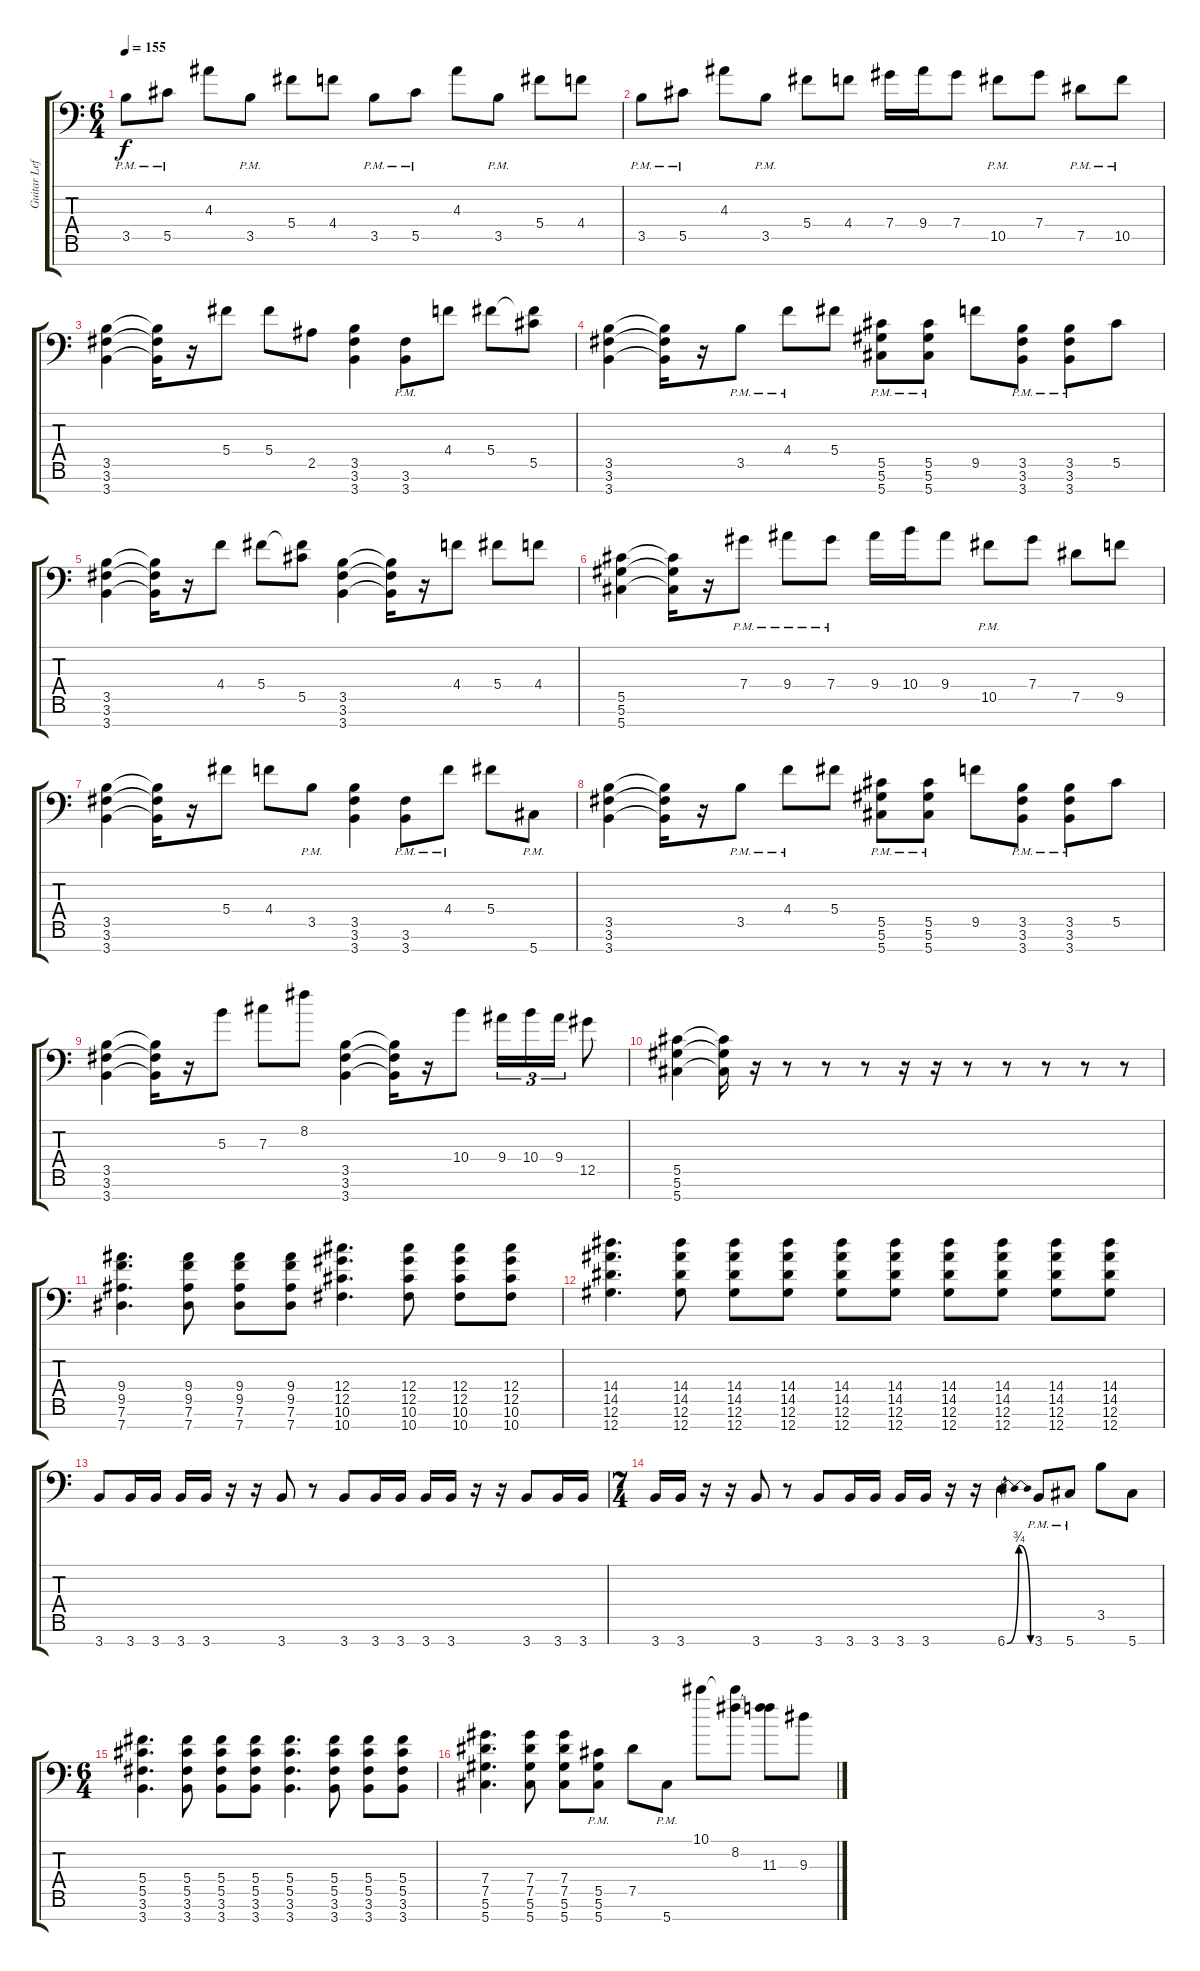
\track ("Guitar Left" "Guitar Lef") {instrument distortionguitar}
\staff {score tabs}
\tuning (Eb4 Bb3 Gb3 Db3 Ab2 Eb2 Ab1) {hide}
\ts (6 4)
\tempo 155
\clef f4
\ks c
3.5{pm}.8{dy f} 5.5{pm}.8 4.3.8 3.5{pm}.8 5.4.8 4.4.8 3.5{pm}.8 5.5{pm}.8 4.3.8 3.5{pm}.8 5.4.8 4.4.8 |
3.5{pm}.8 5.5{pm}.8 4.3.8 3.5{pm}.8 5.4.8 4.4.8 7.4.16 9.4.16 7.4.8 10.5{pm}.8 7.4.8 7.5{pm}.8 10.5{pm}.8 |
(3.5 3.6 3.7).4 (3.5{t} 3.6{t} 3.7{t}).16 r.16 5.4.8 5.4.8 2.5.8 (3.5 3.6 3.7).4 (3.6{pm} 3.7{pm}).8 4.4.8 5.4.8 (5.4{t} 5.5).8 |
(3.5 3.6 3.7).4 (3.5{t} 3.6{t} 3.7{t}).16 r.16 3.5{pm}.8 4.4{pm}.8 5.4.8 (5.5{pm} 5.6{pm} 5.7{pm}).8 (5.5{pm} 5.6{pm} 5.7{pm}).8 9.5.8 (3.5{pm} 3.6{pm} 3.7{pm}).8 (3.5{pm} 3.6{pm} 3.7{pm}).8 5.5.8 |
(3.5 3.6 3.7).4 (3.5{t} 3.6{t} 3.7{t}).16 r.16 4.4.8 5.4.8 (5.4{t} 5.5).8 (3.5 3.6 3.7).4 (3.5{t} 3.6{t} 3.7{t}).16 r.16 4.4.8 5.4.8 4.4.8 |
(5.5 5.6 5.7).4 (5.5{t} 5.6{t} 5.7{t}).16 r.16 7.4{pm}.8 9.4{pm}.8 7.4{pm}.8 9.4.16 10.4.16 9.4.8 10.5{pm}.8 7.4.8 7.5.8 9.5.8 |
(3.5 3.6 3.7).4 (3.5{t} 3.6{t} 3.7{t}).16 r.16 5.4.8 4.4.8 3.5{pm}.8 (3.5 3.6 3.7).4 (3.6{pm} 3.7{pm}).8 4.4{pm}.8 5.4.8 5.7{pm}.8 |
(3.5 3.6 3.7).4 (3.5{t} 3.6{t} 3.7{t}).16 r.16 3.5{pm}.8 4.4{pm}.8 5.4.8 (5.5{pm} 5.6{pm} 5.7{pm}).8 (5.5{pm} 5.6{pm} 5.7{pm}).8 9.5.8 (3.5{pm} 3.6{pm} 3.7{pm}).8 (3.5{pm} 3.6{pm} 3.7{pm}).8 5.5.8 |
(3.5 3.6 3.7).4 (3.5{t} 3.6{t} 3.7{t}).16 r.16 5.3.8 7.3.8 8.2.8 (3.5 3.6 3.7).4 (3.5{t} 3.6{t} 3.7{t}).16 r.16 10.4.8 9.4.16{tu (3 2)} 10.4.16{tu (3 2)} 9.4.16{tu (3 2)} 12.5.8 |
(5.5 5.6 5.7).4 (5.5{t} 5.6{t} 5.7{t}).16 r.16 r.8 r.8 r.8 r.16 r.16 r.8 r.8 r.8 r.8 r.8 |
(9.4 9.5 7.6 7.7).4{d} (9.4 9.5 7.6 7.7).8 (9.4 9.5 7.6 7.7).8 (9.4 9.5 7.6 7.7).8 (12.4 12.5 10.6 10.7).4{d} (12.4 12.5 10.6 10.7).8 (12.4 12.5 10.6 10.7).8 (12.4 12.5 10.6 10.7).8 |
(14.4 14.5 12.6 12.7).4{d} (14.4 14.5 12.6 12.7).8 (14.4 14.5 12.6 12.7).8 (14.4 14.5 12.6 12.7).8 (14.4 14.5 12.6 12.7).8 (14.4 14.5 12.6 12.7).8 (14.4 14.5 12.6 12.7).8 (14.4 14.5 12.6 12.7).8 (14.4 14.5 12.6 12.7).8 (14.4 14.5 12.6 12.7).8 |
3.7.8 3.7.16 3.7.16 3.7.16 3.7.16 r.16 r.16 3.7.8 r.8 3.7.8 3.7.16 3.7.16 3.7.16 3.7.16 r.16 r.16 3.7.8 3.7.16 3.7.16 |
\ts (7 4)
3.7.16 3.7.16 r.16 r.16 3.7.8 r.8 3.7.8 3.7.16 3.7.16 3.7.16 3.7.16 r.16 r.16 6.7{be (bendrelease 0 0 30 3 30 3 60 0)}.4 3.7{pm}.8 5.7{pm}.8 3.5.8 5.7.8 |
\ts (6 4)
(5.4 5.5 3.6 3.7).4{d} (5.4 5.5 3.6 3.7).8 (5.4 5.5 3.6 3.7).8 (5.4 5.5 3.6 3.7).8 (5.4 5.5 3.6 3.7).4{d} (5.4 5.5 3.6 3.7).8 (5.4 5.5 3.6 3.7).8 (5.4 5.5 3.6 3.7).8 |
(7.4 7.5 5.6 5.7).4{d} (7.4 7.5 5.6 5.7).8 (7.4 7.5 5.6 5.7).8 (5.5{pm} 5.6{pm} 5.7{pm}).8 7.5.8 5.7{pm}.8 10.1.8 (10.1{t} 8.2).8 (8.2{t} 11.3).8 9.3.8
